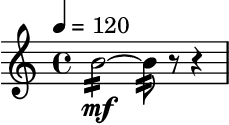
\version "2.24.2"
\language "english"
\include "lilypond-book-preamble.ly"
#(ly:set-option 'tall-page-formats 'png)
\header
{
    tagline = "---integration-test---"
}
\score
{
    \new Staff
    {
        \new Voice
        {
            {
                \tempo 4=120
                \time 4/4
                b'2
                :16
                \mf
                ~
                b'8
                :32
                r8
                r4
            }
        }
    }
}
